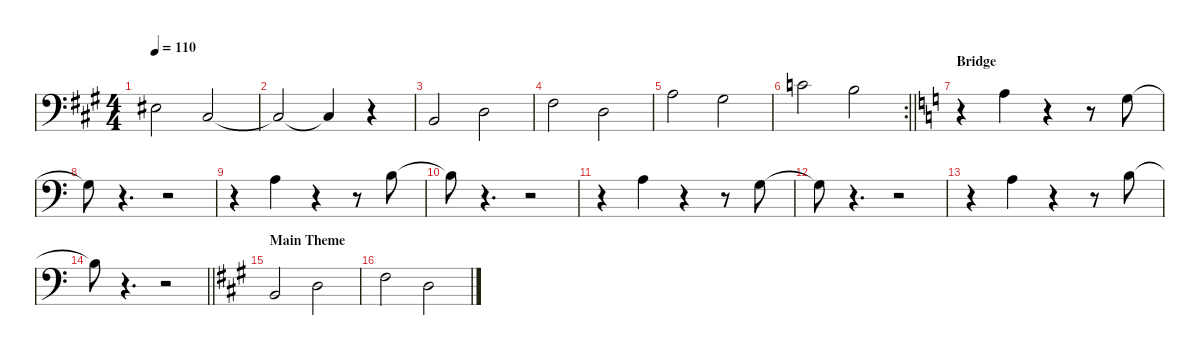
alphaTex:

\defaultSystemsLayout 4
\hideDynamics
\bracketExtendMode nobrackets
\singleTrackTrackNamePolicy hidden
\multiTrackTrackNamePolicy hidden
\firstSystemTrackNameMode fullname
\firstSystemTrackNameOrientation horizontal
\otherSystemsTrackNameOrientation horizontal
\track ("Baritone Choir" "Choir") {multiBarRest instrument choiraahs}
\staff {score}
\tuning (E4 B3 G3 D3 A2 E2)
\ts (4 4)
\tempo 110
\clef f4
\ks f#minor
3.4{acc #}.2{dy mf} 4.5{acc #}.2 |
4.5{t acc #}.2 4.5{t acc #}.4 r.4 |
2.5{acc forcenatural}.2 5.5{acc forcenatural}.2 |
4.4{acc #}.2 5.5{acc forcenatural}.2 |
2.3{acc forcenatural}.2 1.3{acc #}.2 |
\rc 2
\barLineRight lightlight
1.2{acc forcenatural}.2 0.2{acc forcenatural}.2 |
\section ("" "Bridge")
\ks aminor
r.4 2.3.4 r.4 r.8 0.3.8 |
0.3{t}.8 r.4{d} r.2 |
r.4 2.3.4 r.4 r.8 0.2.8 |
0.2{t}.8 r.4{d} r.2 |
r.4 2.3.4 r.4 r.8 0.3.8 |
0.3{t}.8 r.4{d} r.2 |
r.4 2.3.4 r.4 r.8 0.2.8 |
\barLineRight lightlight
0.2{t}.8 r.4{d} r.2 |
\section ("" "Main Theme")
\ks a
2.5{acc forcenatural}.2 5.5{acc forcenatural}.2 |
4.4{acc #}.2 5.5{acc forcenatural}.2
